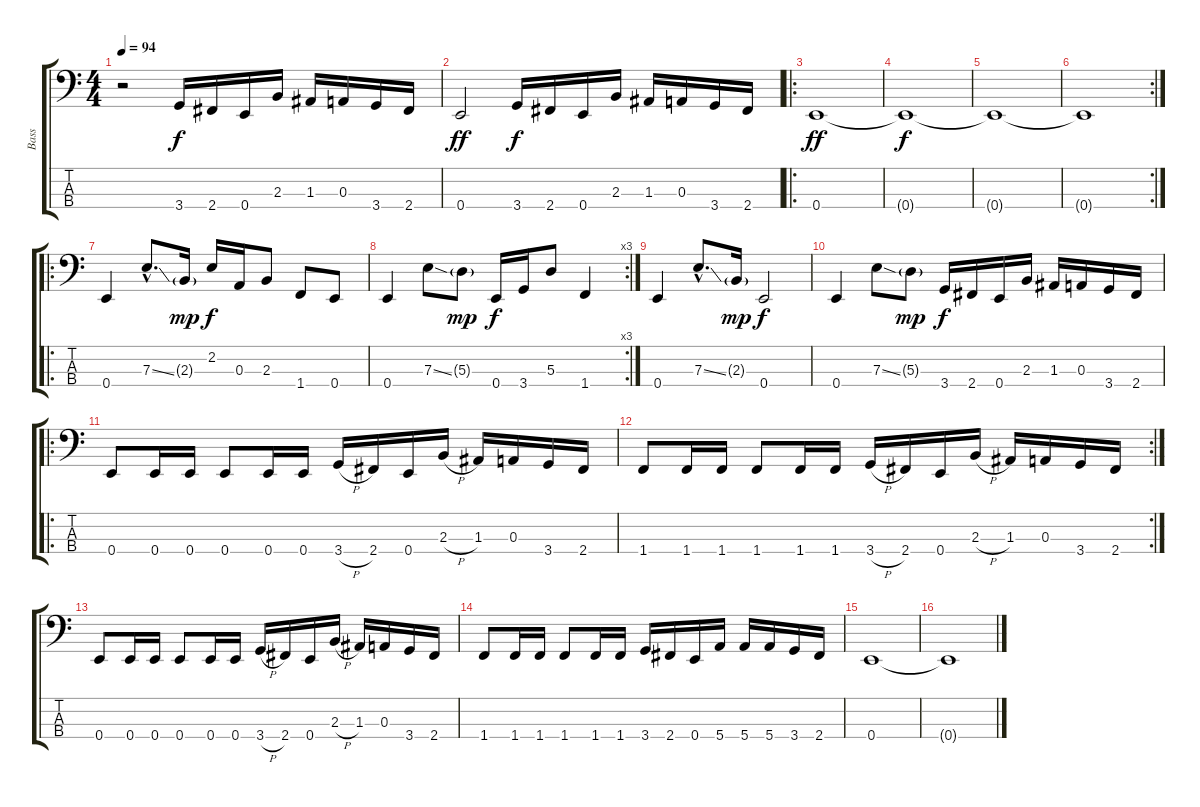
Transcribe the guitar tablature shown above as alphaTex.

\track ("Bass" "Bass") {instrument electricbasspick}
\staff {score tabs}
\tuning (G2 D2 A1 E1) {hide}
\ts (4 4)
\tempo 94
\clef f4
\ks c
r.2{dy f instrument electricbasspick} 3.4.16 2.4.16 0.4.16 2.3.16 1.3.16 0.3.16 3.4.16 2.4.16 |
0.4.2{dy ff} 3.4.16{dy f} 2.4.16 0.4.16 2.3.16 1.3.16 0.3.16 3.4.16 2.4.16 |
\ro
0.4.1{dy ff} |
0.4{t}.1{dy f} |
0.4{t}.1 |
\rc 2
0.4{t}.1 |
\ro
0.4.4 7.3{ss hac}.8{d} 2.3{g}.16{dy mp} 2.2.16{dy f} 0.3.16 2.3.8 1.4.8 0.4.8 |
\rc 3
0.4.4 7.3{ss}.8 5.3{g}.8{dy mp} 0.4.16{dy f} 3.4.16 5.3.8 1.4.4 |
0.4.4 7.3{ss hac}.8{d} 2.3{g}.16{dy mp} 0.4.2{dy f} |
0.4.4 7.3{ss}.8 5.3{g}.8{dy mp} 3.4.16{dy f} 2.4.16 0.4.16 2.3.16 1.3.16 0.3.16 3.4.16 2.4.16 |
\ro
0.4.8 0.4.16 0.4.16 0.4.8 0.4.16 0.4.16 3.4{h}.16 2.4.16 0.4.16 2.3{h}.16 1.3.16 0.3.16 3.4.16 2.4.16 |
\rc 2
1.4.8 1.4.16 1.4.16 1.4.8 1.4.16 1.4.16 3.4{h}.16 2.4.16 0.4.16 2.3{h}.16 1.3.16 0.3.16 3.4.16 2.4.16 |
0.4.8 0.4.16 0.4.16 0.4.8 0.4.16 0.4.16 3.4{h}.16 2.4.16 0.4.16 2.3{h}.16 1.3.16 0.3.16 3.4.16 2.4.16 |
1.4.8 1.4.16 1.4.16 1.4.8 1.4.16 1.4.16 3.4.16 2.4.16 0.4.16 5.4.16 5.4.16 5.4.16 3.4.16 2.4.16 |
0.4.1 |
0.4{t}.1
